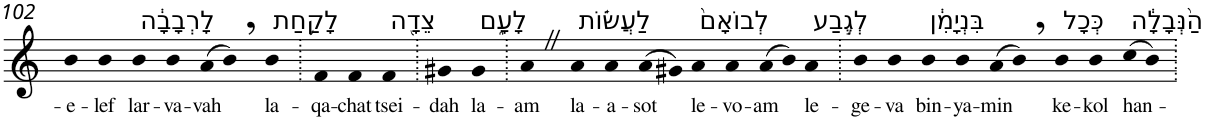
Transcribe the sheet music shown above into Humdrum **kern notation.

**kern	**text
*part1	*part1
*staff1	*staff1
*I"Piano	*
*I'Pno	*
!!LO:PB:g=z
*clefG2	*
*k[]	*
=102	=102
!	!LO:LY:b
4b	-e-
!	!LO:LY:b
4b	-lef
!LO:TX:a:t=לָרְבָבָ֔ה	!
!	!LO:LY:b
4b	lar-
!	!LO:LY:b
4b	-va-
!	!LO:LY:b
(>8a	-vah
8b,)	.
!LO:TX:a:t=לָקַ֥חַת	!
!	!LO:LY:b
4b	la-
=103.	=103.
!	!LO:LY:b
4f	-qa-
!	!LO:LY:b
4f	-chat
!LO:TX:a:t=צֵדָ֖ה	!
!	!LO:LY:b
4f	tsei-
=104.	=104.
!	!LO:LY:b
4g#X	-dah
!LO:TX:a:t=לָעָ֑ם	!
!	!LO:LY:b
4g#	la-
=105.	=105.
!	!LO:LY:b
4aZ	-am
!LO:TX:a:t=לַעֲשׂ֗וֹת	!
!	!LO:LY:b
4a	la-
!	!LO:LY:b
4a	-a-
!	!LO:LY:b
(>8a	-sot
8g#X)	.
!LO:TX:a:t=לְבוֹאָם֙	!
!	!LO:LY:b
4a	le-
!	!LO:LY:b
4a	-vo-
!	!LO:LY:b
(>8a	-am
8b)	.
!LO:TX:a:t=לְגֶ֣בַע	!
!	!LO:LY:b
4a	le-
=106.	=106.
!	!LO:LY:b
4b	-ge-
!	!LO:LY:b
4b	-va
!LO:TX:a:t=בִּנְיָמִ֔ן	!
!	!LO:LY:b
4b	bin-
!	!LO:LY:b
4b	-ya-
!	!LO:LY:b
(>8a	-min
8b,)	.
!LO:TX:a:t=כְּכָל	!
!	!LO:LY:b
4b	ke-
!	!LO:LY:b
4b	-kol
!LO:TX:a:t=הַ֨נְּבָלָ֔ה	!
!	!LO:LY:b
(>8cc	han-
8b)	.
=.	=.
*-	*-
